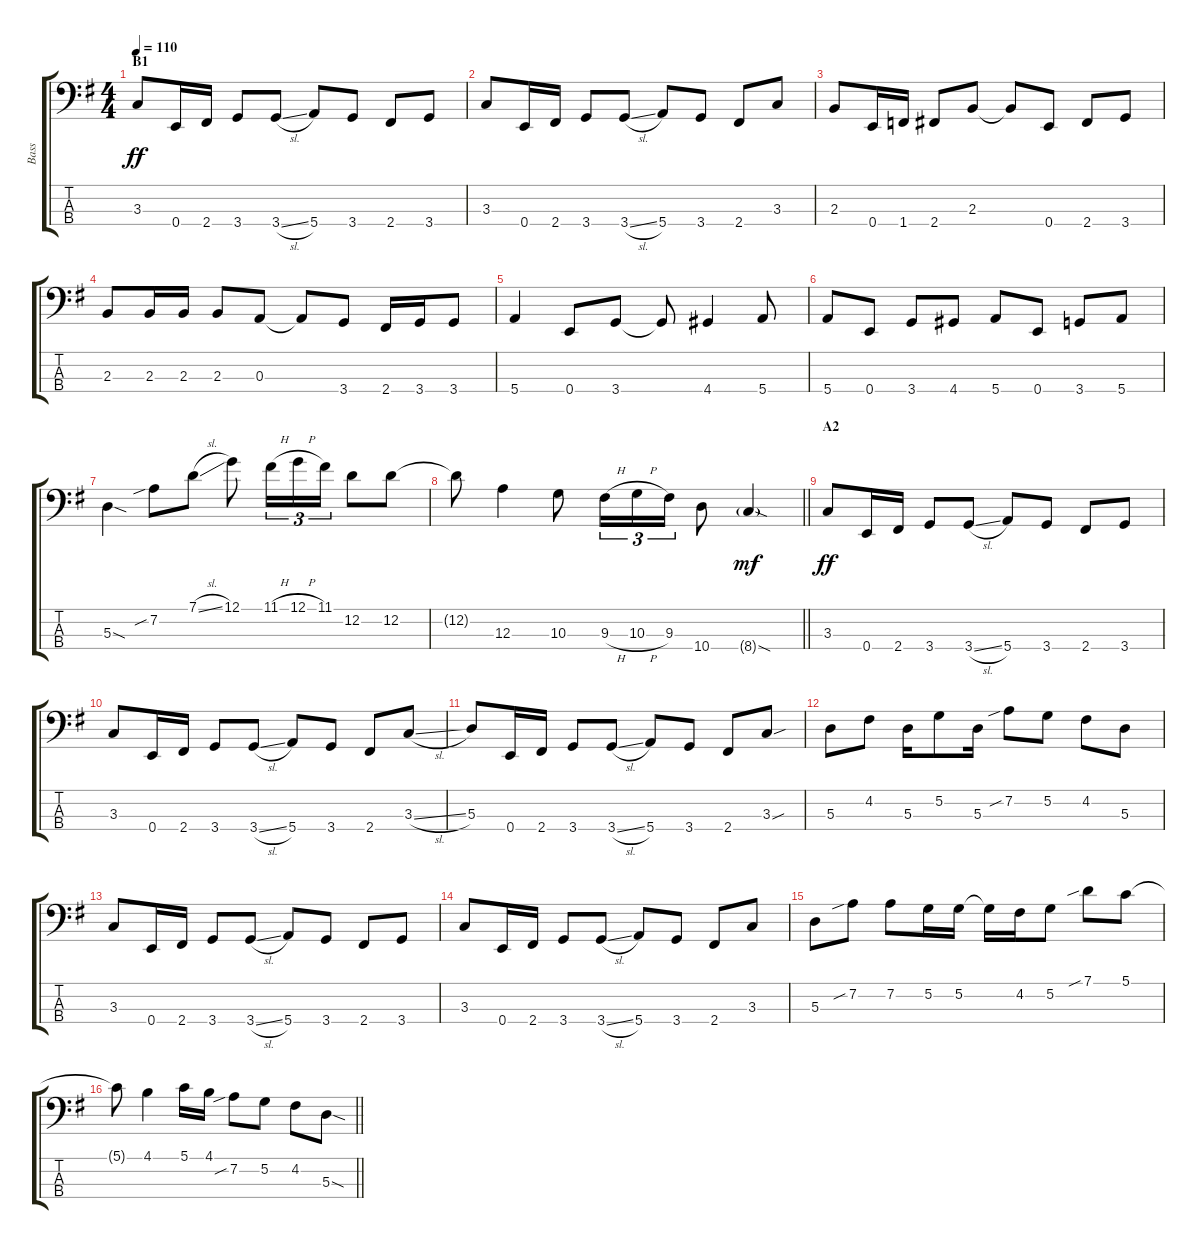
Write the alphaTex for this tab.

\track ("Bass" "Bass") {instrument electricbasspick}
\staff {score tabs}
\tuning (G2 D2 A1 E1) {hide}
\ts (4 4)
\section ("" "B1")
\tempo 110
\clef f4
\ks g
3.3.8{dy ff} 0.4.16 2.4.16 3.4.8 3.4{sl}.8 5.4.8 3.4.8 2.4.8 3.4.8 |
3.3.8 0.4.16 2.4.16 3.4.8 3.4{sl}.8 5.4.8 3.4.8 2.4.8 3.3.8 |
2.3.8 0.4.16 1.4.16 2.4.8 2.3.8 2.3{t}.8 0.4.8 2.4.8 3.4.8 |
2.3.8 2.3.16 2.3.16 2.3.8 0.3.8 0.3{t}.8 3.4.8 2.4.16 3.4.16 3.4.8 |
5.4.4 0.4.8 3.4.8 3.4{t}.8 4.4.4 5.4.8 |
5.4.8 0.4.8 3.4.8 4.4.8 5.4.8 0.4.8 3.4.8 5.4.8 |
5.3{sod}.4 7.2{sib}.8 7.1{sl}.8 12.1.8 11.1{h}.16{tu (3 2)} 12.1{h}.16{tu (3 2)} 11.1.16{tu (3 2)} 12.2.8 12.2.8 |
\barLineRight lightlight
12.2{t}.8 12.3.4 10.3.8 9.3{h}.16{tu (3 2)} 10.3{h}.16{tu (3 2)} 9.3.16{tu (3 2)} 10.4.8 8.4{sod g}.4{dy mf} |
\section ("" "A2")
3.3.8{dy ff} 0.4.16 2.4.16 3.4.8 3.4{sl}.8 5.4.8 3.4.8 2.4.8 3.4.8 |
3.3.8 0.4.16 2.4.16 3.4.8 3.4{sl}.8 5.4.8 3.4.8 2.4.8 3.3{sl}.8 |
5.3.8 0.4.16 2.4.16 3.4.8 3.4{sl}.8 5.4.8 3.4.8 2.4.8 3.3{sou}.8 |
5.3.8 4.2.8 5.3.16 5.2.8 5.3.16 7.2{sib}.8 5.2.8 4.2.8 5.3.8 |
3.3.8 0.4.16 2.4.16 3.4.8 3.4{sl}.8 5.4.8 3.4.8 2.4.8 3.4.8 |
3.3.8 0.4.16 2.4.16 3.4.8 3.4{sl}.8 5.4.8 3.4.8 2.4.8 3.3.8 |
5.3.8 7.2{sib}.8 7.2.8 5.2.16 5.2.16 5.2{t}.16 4.2.16 5.2.8 7.1{sib}.8 5.1.8 |
\barLineRight lightlight
5.1{t}.8 4.1.4 5.1.16 4.1.16 7.2{sib}.8 5.2.8 4.2.8 5.3{sod}.8
